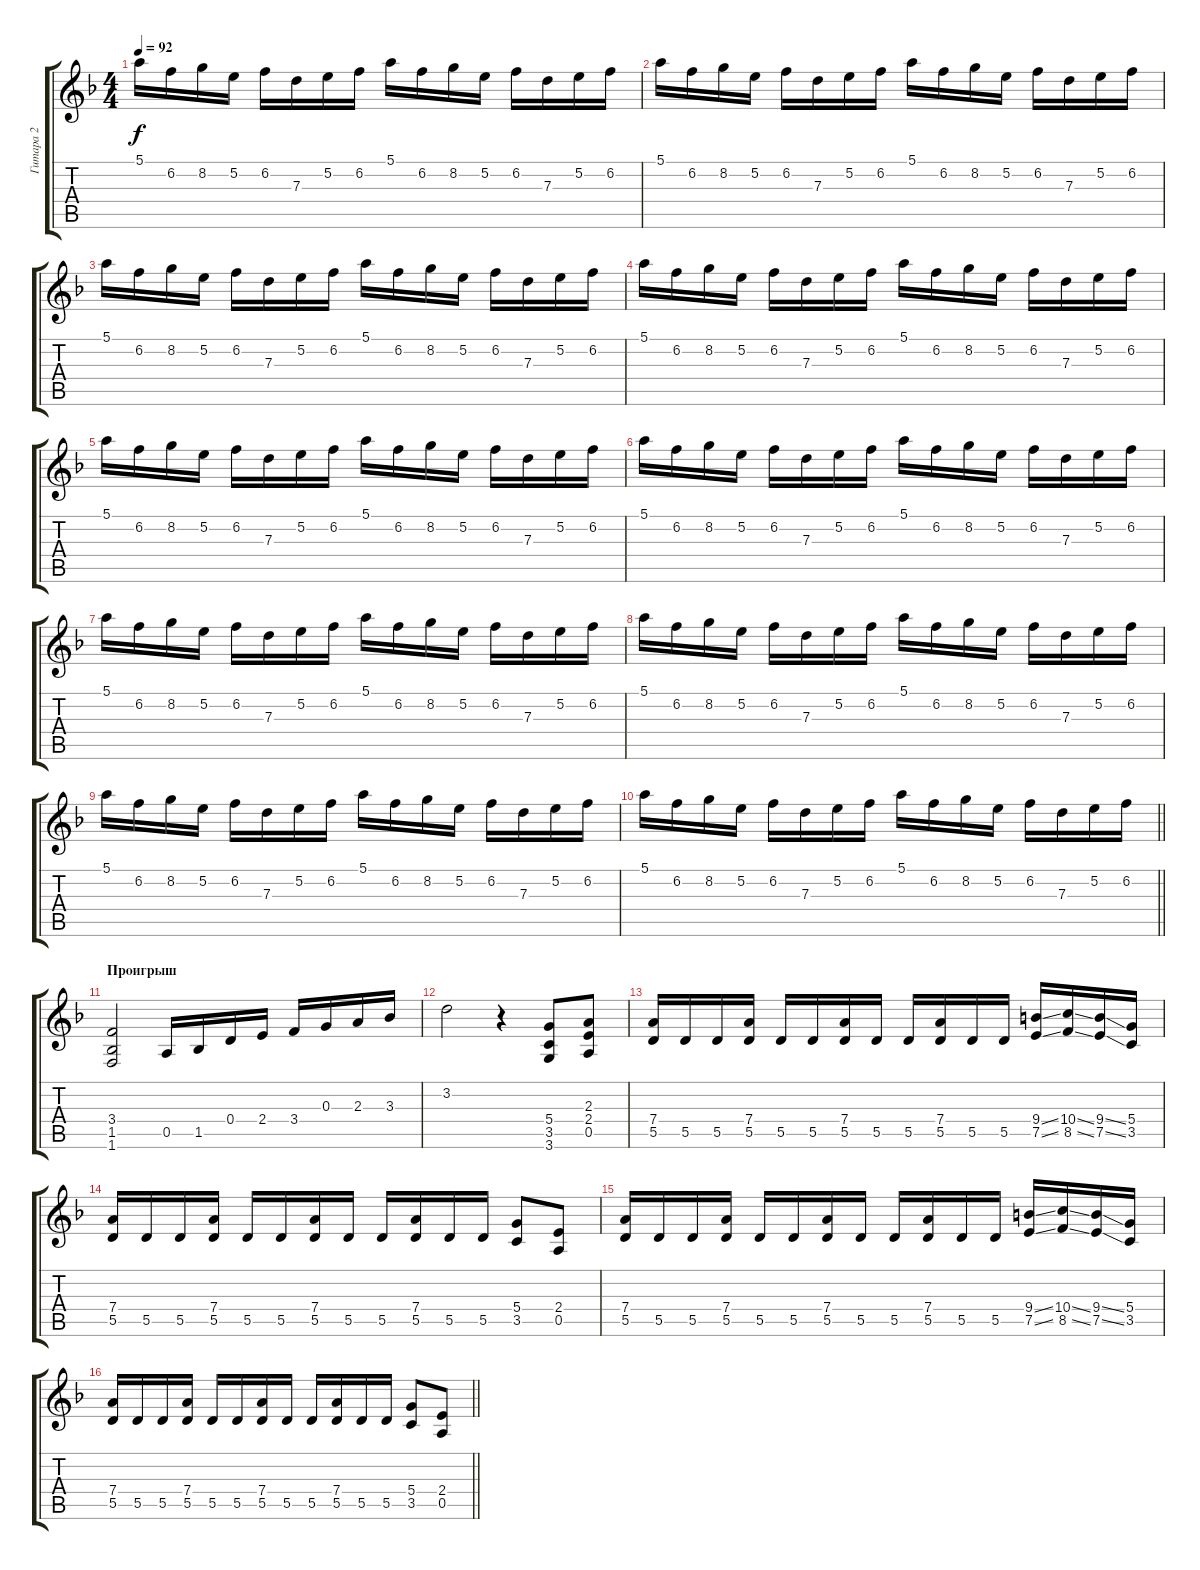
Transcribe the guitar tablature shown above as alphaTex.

\track ("Гитара 2" "Гитара 2") {instrument overdrivenguitar}
\staff {score tabs}
\tuning (E4 B3 G3 D3 A2 E2) {hide}
\ts (4 4)
\tempo 92
\clef g2
\ks dminor
5.1.16{dy f} 6.2.16 8.2.16 5.2.16 6.2.16 7.3.16 5.2.16 6.2.16 5.1.16 6.2.16 8.2.16 5.2.16 6.2.16 7.3.16 5.2.16 6.2.16 |
5.1.16 6.2.16 8.2.16 5.2.16 6.2.16 7.3.16 5.2.16 6.2.16 5.1.16 6.2.16 8.2.16 5.2.16 6.2.16 7.3.16 5.2.16 6.2.16 |
5.1.16 6.2.16 8.2.16 5.2.16 6.2.16 7.3.16 5.2.16 6.2.16 5.1.16 6.2.16 8.2.16 5.2.16 6.2.16 7.3.16 5.2.16 6.2.16 |
5.1.16 6.2.16 8.2.16 5.2.16 6.2.16 7.3.16 5.2.16 6.2.16 5.1.16 6.2.16 8.2.16 5.2.16 6.2.16 7.3.16 5.2.16 6.2.16 |
5.1.16 6.2.16 8.2.16 5.2.16 6.2.16 7.3.16 5.2.16 6.2.16 5.1.16 6.2.16 8.2.16 5.2.16 6.2.16 7.3.16 5.2.16 6.2.16 |
5.1.16 6.2.16 8.2.16 5.2.16 6.2.16 7.3.16 5.2.16 6.2.16 5.1.16 6.2.16 8.2.16 5.2.16 6.2.16 7.3.16 5.2.16 6.2.16 |
5.1.16 6.2.16 8.2.16 5.2.16 6.2.16 7.3.16 5.2.16 6.2.16 5.1.16 6.2.16 8.2.16 5.2.16 6.2.16 7.3.16 5.2.16 6.2.16 |
5.1.16 6.2.16 8.2.16 5.2.16 6.2.16 7.3.16 5.2.16 6.2.16 5.1.16 6.2.16 8.2.16 5.2.16 6.2.16 7.3.16 5.2.16 6.2.16 |
5.1.16 6.2.16 8.2.16 5.2.16 6.2.16 7.3.16 5.2.16 6.2.16 5.1.16 6.2.16 8.2.16 5.2.16 6.2.16 7.3.16 5.2.16 6.2.16 |
\barLineRight lightlight
5.1.16 6.2.16 8.2.16 5.2.16 6.2.16 7.3.16 5.2.16 6.2.16 5.1.16 6.2.16 8.2.16 5.2.16 6.2.16 7.3.16 5.2.16 6.2.16 |
\section ("" "Проигрыш")
(3.4 1.5 1.6).2 0.5.16 1.5.16 0.4.16 2.4.16 3.4.16 0.3.16 2.3.16 3.3.16 |
3.2.2 r.4 (5.4 3.5 3.6).8 (2.3 2.4 0.5).8 |
(7.4 5.5).16 5.5.16 5.5.16 (7.4 5.5).16 5.5.16 5.5.16 (7.4 5.5).16 5.5.16 5.5.16 (7.4 5.5).16 5.5.16 5.5.16 (9.4{ss} 7.5{ss}).16 (10.4{ss} 8.5{ss}).16 (9.4{ss} 7.5{ss}).16 (5.4 3.5).16 |
(7.4 5.5).16 5.5.16 5.5.16 (7.4 5.5).16 5.5.16 5.5.16 (7.4 5.5).16 5.5.16 5.5.16 (7.4 5.5).16 5.5.16 5.5.16 (5.4 3.5).8 (2.4 0.5).8 |
(7.4 5.5).16 5.5.16 5.5.16 (7.4 5.5).16 5.5.16 5.5.16 (7.4 5.5).16 5.5.16 5.5.16 (7.4 5.5).16 5.5.16 5.5.16 (9.4{ss} 7.5{ss}).16 (10.4{ss} 8.5{ss}).16 (9.4{ss} 7.5{ss}).16 (5.4 3.5).16 |
\barLineRight lightlight
(7.4 5.5).16 5.5.16 5.5.16 (7.4 5.5).16 5.5.16 5.5.16 (7.4 5.5).16 5.5.16 5.5.16 (7.4 5.5).16 5.5.16 5.5.16 (5.4 3.5).8 (2.4 0.5).8
